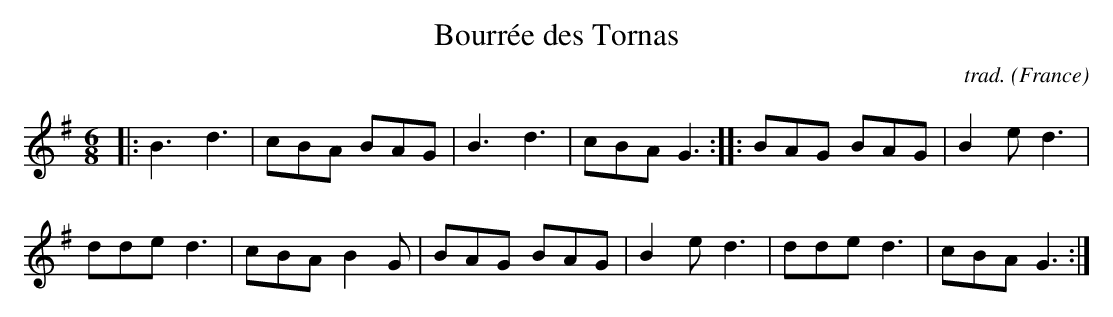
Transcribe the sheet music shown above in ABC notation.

X:1
T:Bourr\'ee des Tornas
C:trad.
O:France
M:6/8
L:1/8
K:G major
|: B3 d3 | cBA BAG | B3 d3 | cBA G3 :: BAG BAG | B2 e d3 |
dde d3 | cBA B2G | BAG BAG | B2 e d3 | dde d3 | cBA G3 :|
